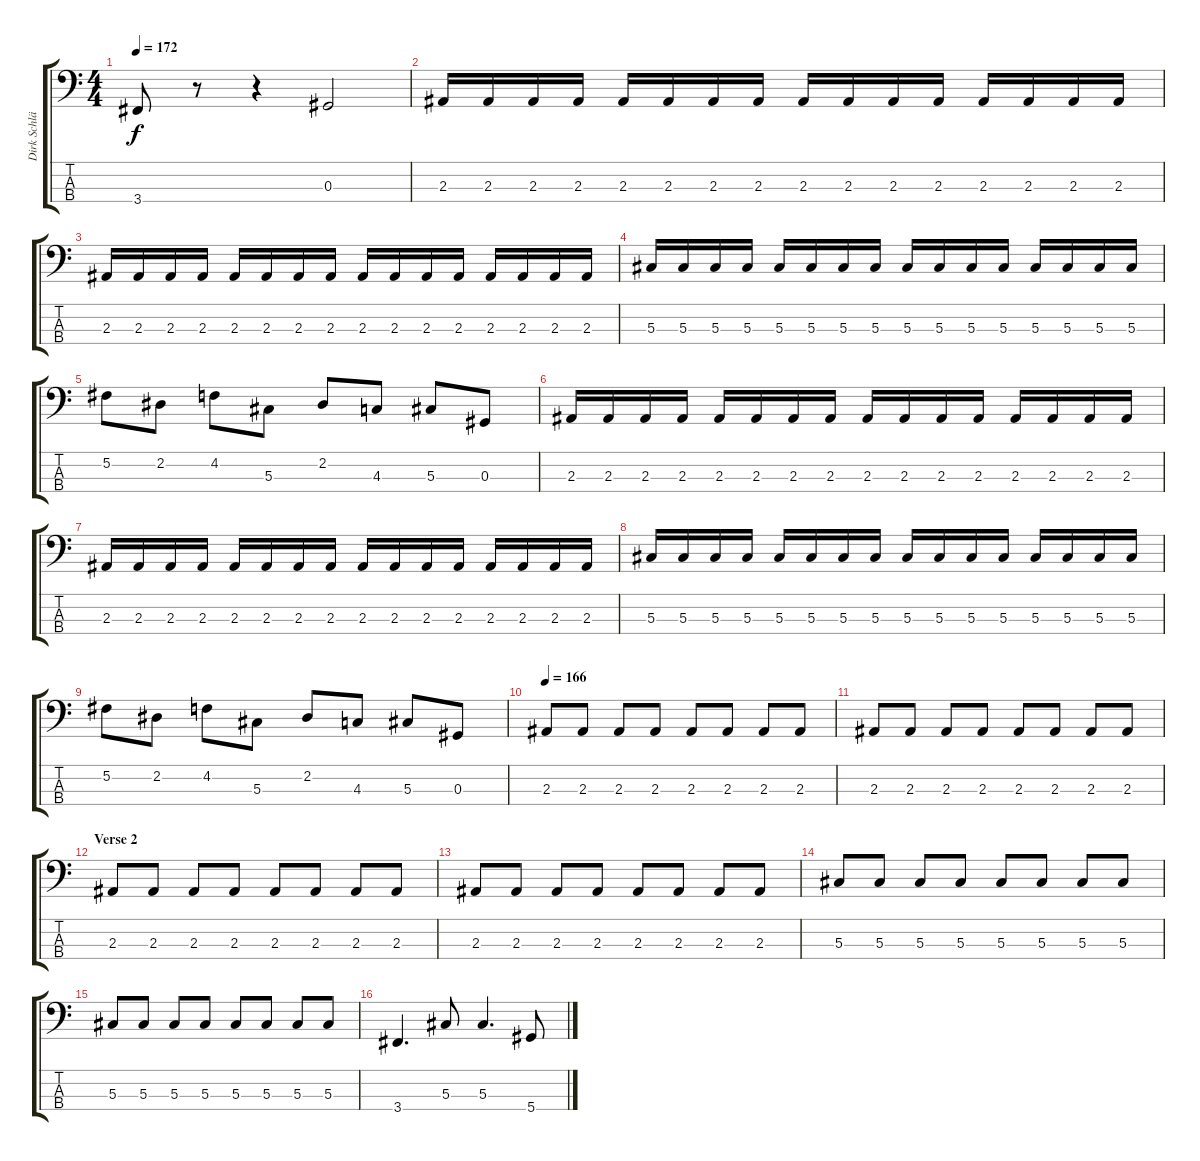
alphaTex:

\track ("Dirk Schlächter - Bass" "Dirk Schlä") {instrument electricbassfinger}
\staff {score tabs}
\tuning (Gb2 Db2 Ab1 Eb1) {hide}
\ts (4 4)
\tempo 172
\clef f4
\ks c
3.4.8{dy f} r.8 r.4 0.3.2 |
2.3.16 2.3.16 2.3.16 2.3.16 2.3.16 2.3.16 2.3.16 2.3.16 2.3.16 2.3.16 2.3.16 2.3.16 2.3.16 2.3.16 2.3.16 2.3.16 |
2.3.16 2.3.16 2.3.16 2.3.16 2.3.16 2.3.16 2.3.16 2.3.16 2.3.16 2.3.16 2.3.16 2.3.16 2.3.16 2.3.16 2.3.16 2.3.16 |
5.3.16 5.3.16 5.3.16 5.3.16 5.3.16 5.3.16 5.3.16 5.3.16 5.3.16 5.3.16 5.3.16 5.3.16 5.3.16 5.3.16 5.3.16 5.3.16 |
5.2.8 2.2.8 4.2.8 5.3.8 2.2.8 4.3.8 5.3.8 0.3.8 |
2.3.16 2.3.16 2.3.16 2.3.16 2.3.16 2.3.16 2.3.16 2.3.16 2.3.16 2.3.16 2.3.16 2.3.16 2.3.16 2.3.16 2.3.16 2.3.16 |
2.3.16 2.3.16 2.3.16 2.3.16 2.3.16 2.3.16 2.3.16 2.3.16 2.3.16 2.3.16 2.3.16 2.3.16 2.3.16 2.3.16 2.3.16 2.3.16 |
5.3.16 5.3.16 5.3.16 5.3.16 5.3.16 5.3.16 5.3.16 5.3.16 5.3.16 5.3.16 5.3.16 5.3.16 5.3.16 5.3.16 5.3.16 5.3.16 |
5.2.8 2.2.8 4.2.8 5.3.8 2.2.8 4.3.8 5.3.8 0.3.8 |
\tempo 166
2.3.8 2.3.8 2.3.8 2.3.8 2.3.8 2.3.8 2.3.8 2.3.8 |
2.3.8 2.3.8 2.3.8 2.3.8 2.3.8 2.3.8 2.3.8 2.3.8 |
\section ("" "Verse 2")
2.3.8 2.3.8 2.3.8 2.3.8 2.3.8 2.3.8 2.3.8 2.3.8 |
2.3.8 2.3.8 2.3.8 2.3.8 2.3.8 2.3.8 2.3.8 2.3.8 |
5.3.8 5.3.8 5.3.8 5.3.8 5.3.8 5.3.8 5.3.8 5.3.8 |
5.3.8 5.3.8 5.3.8 5.3.8 5.3.8 5.3.8 5.3.8 5.3.8 |
3.4.4{d} 5.3.8 5.3.4{d} 5.4.8
